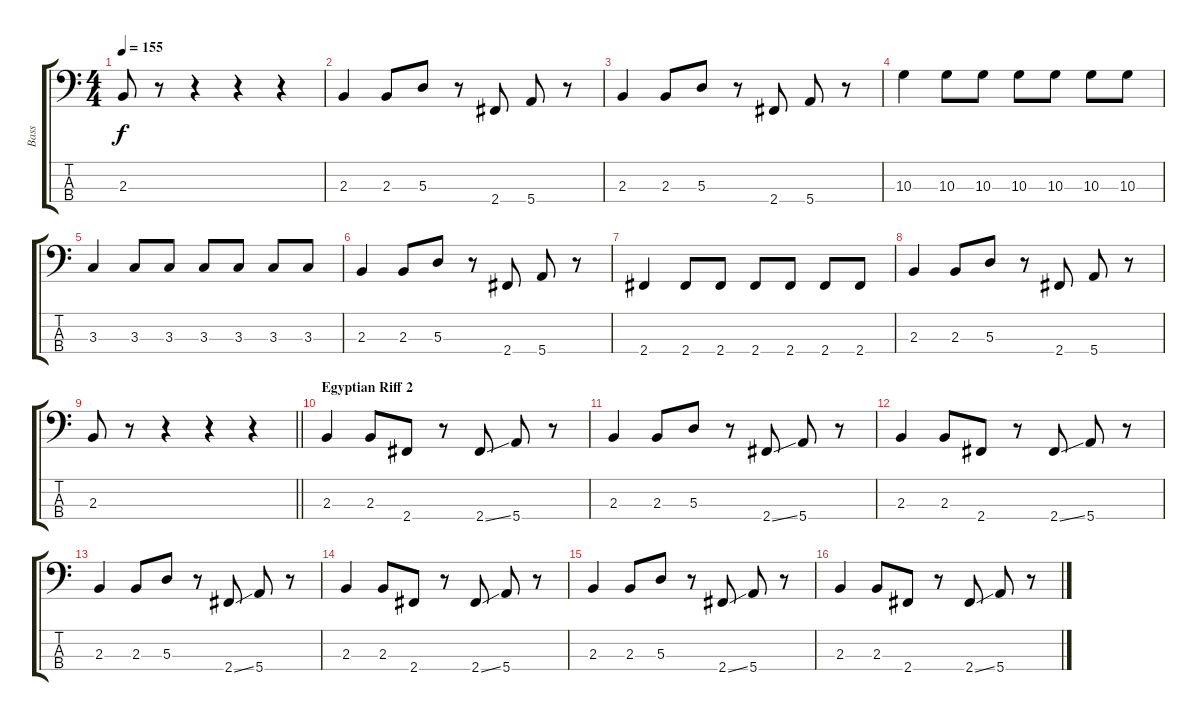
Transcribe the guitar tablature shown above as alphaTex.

\track ("Bass" "Bass") {instrument electricbassfinger}
\staff {score tabs}
\tuning (G2 D2 A1 E1) {hide}
\ts (4 4)
\tempo 155
\clef f4
\ks c
2.3.8{dy f} r.8 r.4 r.4 r.4 |
2.3.4 2.3.8 5.3.8 r.8 2.4.8 5.4.8 r.8 |
2.3.4 2.3.8 5.3.8 r.8 2.4.8 5.4.8 r.8 |
10.3.4 10.3.8 10.3.8 10.3.8 10.3.8 10.3.8 10.3.8 |
3.3.4 3.3.8 3.3.8 3.3.8 3.3.8 3.3.8 3.3.8 |
2.3.4 2.3.8 5.3.8 r.8 2.4.8 5.4.8 r.8 |
2.4.4 2.4.8 2.4.8 2.4.8 2.4.8 2.4.8 2.4.8 |
2.3.4 2.3.8 5.3.8 r.8 2.4.8 5.4.8 r.8 |
\barLineRight lightlight
2.3.8 r.8 r.4 r.4 r.4 |
\section ("" "Egyptian Riff 2")
2.3.4 2.3.8 2.4.8 r.8 2.4{ss}.8 5.4.8 r.8 |
2.3.4 2.3.8 5.3.8 r.8 2.4{ss}.8 5.4.8 r.8 |
2.3.4 2.3.8 2.4.8 r.8 2.4{ss}.8 5.4.8 r.8 |
2.3.4 2.3.8 5.3.8 r.8 2.4{ss}.8 5.4.8 r.8 |
2.3.4 2.3.8 2.4.8 r.8 2.4{ss}.8 5.4.8 r.8 |
2.3.4 2.3.8 5.3.8 r.8 2.4{ss}.8 5.4.8 r.8 |
2.3.4 2.3.8 2.4.8 r.8 2.4{ss}.8 5.4.8 r.8
